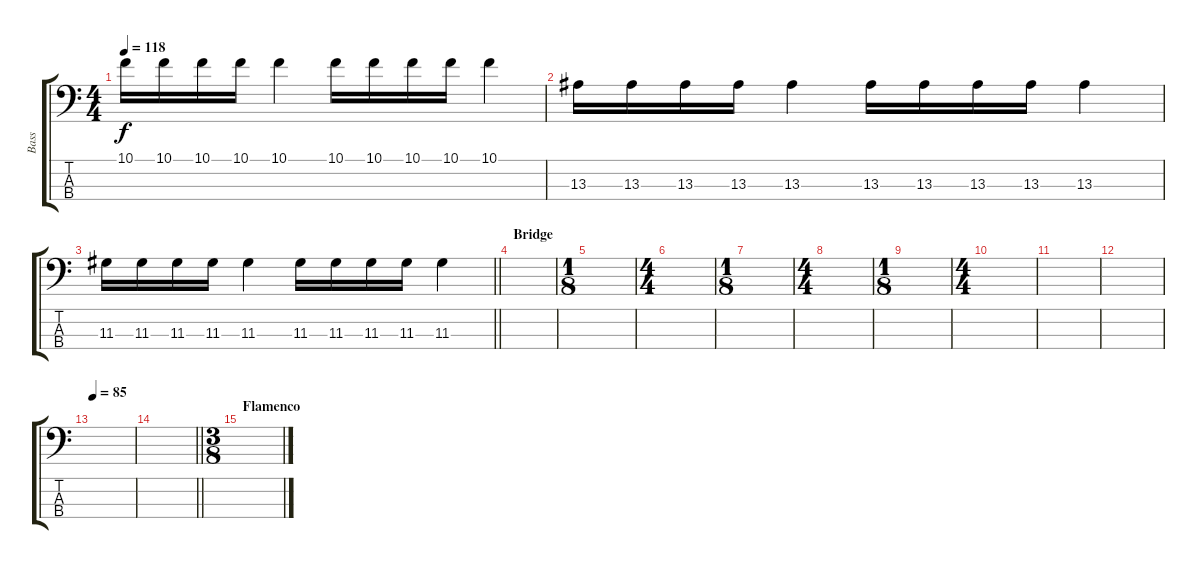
\track ("Bass" "Bass") {instrument electricbassfinger}
\staff {score tabs}
\tuning (G2 D2 A1 E1) {hide}
\ts (4 4)
\tempo 118
\clef f4
\ks c
10.1.16{dy f} 10.1.16 10.1.16 10.1.16 10.1.4 10.1.16 10.1.16 10.1.16 10.1.16 10.1.4 |
13.3.16 13.3.16 13.3.16 13.3.16 13.3.4 13.3.16 13.3.16 13.3.16 13.3.16 13.3.4 |
\barLineRight lightlight
11.3.16 11.3.16 11.3.16 11.3.16 11.3.4 11.3.16 11.3.16 11.3.16 11.3.16 11.3.4 |
\section ("" "Bridge")
|
\ts (1 8)
|
\ts (4 4)
|
\ts (1 8)
|
\ts (4 4)
|
\ts (1 8)
|
\ts (4 4)
|
|
|
\tempo 85
|
\barLineRight lightlight
|
\ts (3 8)
\section ("" "Flamenco")
